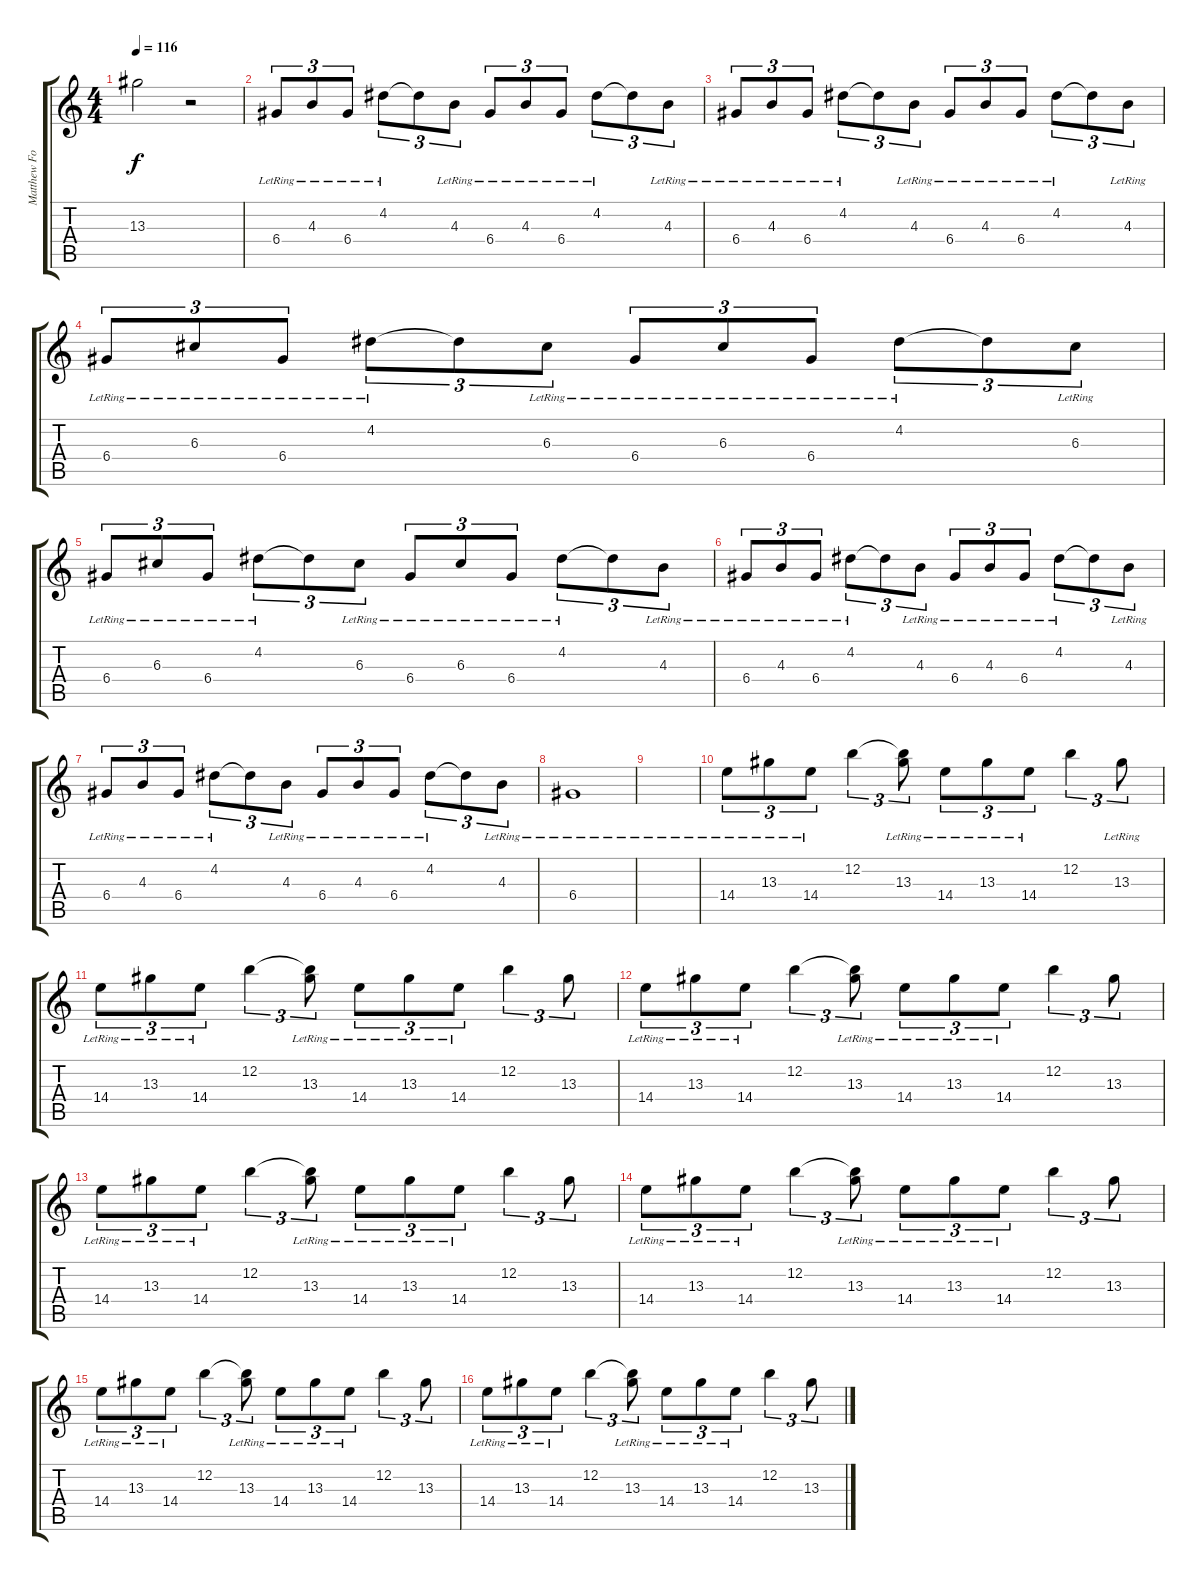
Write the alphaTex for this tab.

\track ("Matthew Followil" "Matthew Fo") {instrument electricguitarclean}
\staff {score tabs}
\tuning (E4 B3 G3 D3 A2 E2) {hide}
\ts (4 4)
\tempo 116
\clef g2
\ks c
13.3{t}.2{dy f} r.2 |
6.4{lr}.8{tu (3 2) instrument electricguitarclean} 4.3{lr}.8{tu (3 2)} 6.4{lr}.8{tu (3 2)} 4.2{lr}.8{tu (3 2)} 4.2{t}.8{tu (3 2)} 4.3{lr}.8{tu (3 2)} 6.4{lr}.8{tu (3 2)} 4.3{lr}.8{tu (3 2)} 6.4{lr}.8{tu (3 2)} 4.2{lr}.8{tu (3 2)} 4.2{t}.8{tu (3 2)} 4.3{lr}.8{tu (3 2)} |
6.4{lr}.8{tu (3 2)} 4.3{lr}.8{tu (3 2)} 6.4{lr}.8{tu (3 2)} 4.2{lr}.8{tu (3 2)} 4.2{t}.8{tu (3 2)} 4.3{lr}.8{tu (3 2)} 6.4{lr}.8{tu (3 2)} 4.3{lr}.8{tu (3 2)} 6.4{lr}.8{tu (3 2)} 4.2{lr}.8{tu (3 2)} 4.2{t}.8{tu (3 2)} 4.3{lr}.8{tu (3 2)} |
6.4{lr}.8{tu (3 2)} 6.3{lr}.8{tu (3 2)} 6.4{lr}.8{tu (3 2)} 4.2{lr}.8{tu (3 2)} 4.2{t}.8{tu (3 2)} 6.3{lr}.8{tu (3 2)} 6.4{lr}.8{tu (3 2)} 6.3{lr}.8{tu (3 2)} 6.4{lr}.8{tu (3 2)} 4.2{lr}.8{tu (3 2)} 4.2{t}.8{tu (3 2)} 6.3{lr}.8{tu (3 2)} |
6.4{lr}.8{tu (3 2)} 6.3{lr}.8{tu (3 2)} 6.4{lr}.8{tu (3 2)} 4.2{lr}.8{tu (3 2)} 4.2{t}.8{tu (3 2)} 6.3{lr}.8{tu (3 2)} 6.4{lr}.8{tu (3 2)} 6.3{lr}.8{tu (3 2)} 6.4{lr}.8{tu (3 2)} 4.2{lr}.8{tu (3 2)} 4.2{t}.8{tu (3 2)} 4.3{lr}.8{tu (3 2)} |
6.4{lr}.8{tu (3 2)} 4.3{lr}.8{tu (3 2)} 6.4{lr}.8{tu (3 2)} 4.2{lr}.8{tu (3 2)} 4.2{t}.8{tu (3 2)} 4.3{lr}.8{tu (3 2)} 6.4{lr}.8{tu (3 2)} 4.3{lr}.8{tu (3 2)} 6.4{lr}.8{tu (3 2)} 4.2{lr}.8{tu (3 2)} 4.2{t}.8{tu (3 2)} 4.3{lr}.8{tu (3 2)} |
6.4{lr}.8{tu (3 2)} 4.3{lr}.8{tu (3 2)} 6.4{lr}.8{tu (3 2)} 4.2{lr}.8{tu (3 2)} 4.2{t}.8{tu (3 2)} 4.3{lr}.8{tu (3 2)} 6.4{lr}.8{tu (3 2)} 4.3{lr}.8{tu (3 2)} 6.4{lr}.8{tu (3 2)} 4.2{lr}.8{tu (3 2)} 4.2{t}.8{tu (3 2)} 4.3{lr}.8{tu (3 2)} |
6.4{lr}.1 |
|
14.4{lr}.8{tu (3 2) volume 7 instrument overdrivenguitar} 13.3{lr}.8{tu (3 2)} 14.4{lr}.8{tu (3 2)} 12.2.4{tu (3 2)} (12.2{t} 13.3{lr}).8{tu (3 2)} 14.4{lr}.8{tu (3 2)} 13.3{lr}.8{tu (3 2)} 14.4{lr}.8{tu (3 2)} 12.2.4{tu (3 2)} 13.3{lr}.8{tu (3 2)} |
14.4{lr}.8{tu (3 2)} 13.3{lr}.8{tu (3 2)} 14.4{lr}.8{tu (3 2)} 12.2.4{tu (3 2)} (12.2{t} 13.3{lr}).8{tu (3 2)} 14.4{lr}.8{tu (3 2)} 13.3{lr}.8{tu (3 2)} 14.4{lr}.8{tu (3 2)} 12.2.4{tu (3 2)} 13.3.8{tu (3 2)} |
14.4{lr}.8{tu (3 2)} 13.3{lr}.8{tu (3 2)} 14.4{lr}.8{tu (3 2)} 12.2.4{tu (3 2)} (12.2{t} 13.3{lr}).8{tu (3 2)} 14.4{lr}.8{tu (3 2)} 13.3{lr}.8{tu (3 2)} 14.4{lr}.8{tu (3 2)} 12.2.4{tu (3 2)} 13.3.8{tu (3 2)} |
14.4{lr}.8{tu (3 2)} 13.3{lr}.8{tu (3 2)} 14.4{lr}.8{tu (3 2)} 12.2.4{tu (3 2)} (12.2{t} 13.3{lr}).8{tu (3 2)} 14.4{lr}.8{tu (3 2)} 13.3{lr}.8{tu (3 2)} 14.4{lr}.8{tu (3 2)} 12.2.4{tu (3 2)} 13.3.8{tu (3 2)} |
14.4{lr}.8{tu (3 2)} 13.3{lr}.8{tu (3 2)} 14.4{lr}.8{tu (3 2)} 12.2.4{tu (3 2)} (12.2{t} 13.3{lr}).8{tu (3 2)} 14.4{lr}.8{tu (3 2)} 13.3{lr}.8{tu (3 2)} 14.4{lr}.8{tu (3 2)} 12.2.4{tu (3 2)} 13.3.8{tu (3 2)} |
14.4{lr}.8{tu (3 2)} 13.3{lr}.8{tu (3 2)} 14.4{lr}.8{tu (3 2)} 12.2.4{tu (3 2)} (12.2{t} 13.3{lr}).8{tu (3 2)} 14.4{lr}.8{tu (3 2)} 13.3{lr}.8{tu (3 2)} 14.4{lr}.8{tu (3 2)} 12.2.4{tu (3 2)} 13.3.8{tu (3 2)} |
14.4{lr}.8{tu (3 2)} 13.3{lr}.8{tu (3 2)} 14.4{lr}.8{tu (3 2)} 12.2.4{tu (3 2)} (12.2{t} 13.3{lr}).8{tu (3 2)} 14.4{lr}.8{tu (3 2)} 13.3{lr}.8{tu (3 2)} 14.4{lr}.8{tu (3 2)} 12.2.4{tu (3 2)} 13.3.8{tu (3 2)}
